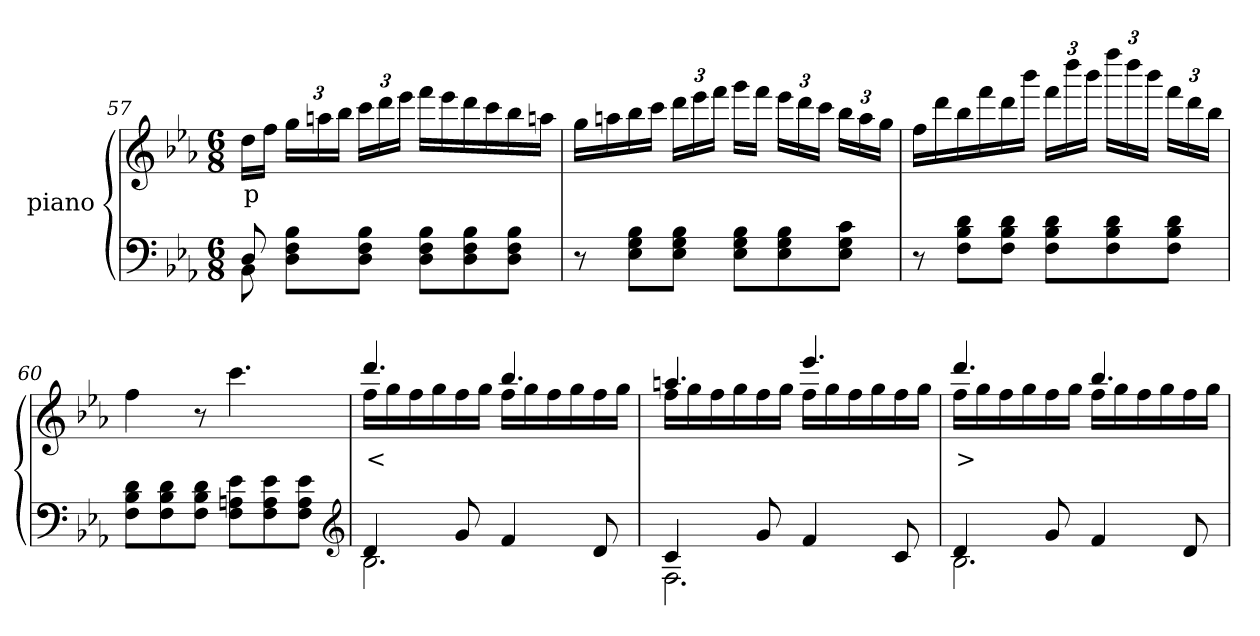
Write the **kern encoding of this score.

**kern	**kern	**text
*part2	*part1	*part1
*staff2	*staff1	*staff1
*	*I"piano	*
*clefF4	*clefG2	*
*k[b-e-a-]	*k[b-e-a-]	*
*E-:	*E-:	*
*M6/8	*M6/8	*
=57	=57	=57
*^	*	*
8D	8BB-	16ddLL	p
.	.	16ffJJ	.
2ryy	8D 8F 8B-L	24ggLL	.
.	.	24aan	.
.	.	24bb-JJ	.
.	8D 8F 8B-J	24cccLL	.
.	.	24ddd	.
.	.	24eee-JJ	.
.	8D 8F 8B-L	16fffLL	.
.	.	16eee-	.
.	8D 8F 8B-	16ddd	.
.	.	16ccc	.
8ryy	8D 8F 8B-J	16bb-	.
.	.	16aanJJ	.
*v	*v	*	*
=58	=58	=58
8r	16ggLL	.
.	16aan	.
8E- 8G 8B-L	16bb-	.
.	16cccJJ	.
8E- 8G 8B-J	24dddLL	.
.	24eee-	.
.	24fffJJ	.
8E- 8G 8B-L	16gggLL	.
.	16fffJJ	.
8E- 8G 8B-	24eee-LL	.
.	24ddd	.
.	24cccJJ	.
8E- 8G 8cJ	24bb-LL	.
.	24aa	.
.	24ggJJ	.
=59	=59	=59
8r	16ffLL	.
.	16ddd	.
8F 8B- 8dL	16bb-	.
.	16fff	.
8F 8B- 8dJ	16ddd	.
.	16bbb-JJ	.
8F 8B- 8dL	24fffLL	.
.	24dddd	.
.	24bbb-JJ	.
8F 8B- 8d	24ffffLL	.
.	24dddd	.
.	24bbb-JJ	.
8F 8B- 8dJ	24fffLL	.
.	24ddd	.
.	24bb-JJ	.
=60	=60	=60
8F 8B- 8dL	4ff	.
8F 8B- 8d	.	.
8F 8B- 8dJ	8r	.
8F 8An 8e-L	4.ccc	.
8F 8A 8e-	.	.
8F 8A 8e-J	.	.
*clefG2	*	*
=61	=61	=61
*^	*^	*
4d	2.B-	4.ddd	16ffLL	<
.	.	.	16gg	.
.	.	.	16ff	.
.	.	.	16gg	.
8g	.	.	16ff	.
.	.	.	16ggJJ	.
4f	.	4.bb-	16ffLL	.
.	.	.	16gg	.
.	.	.	16ff	.
.	.	.	16gg	.
8d	.	.	16ff	.
.	.	.	16ggJJ	.
=62	=62	=62	=62	=62
4c	2.F	4.aan	16ffLL	.
.	.	.	16gg	.
.	.	.	16ff	.
.	.	.	16gg	.
8g	.	.	16ff	.
.	.	.	16ggJJ	.
4f	.	4.eee-	16ffLL	.
.	.	.	16gg	.
.	.	.	16ff	.
.	.	.	16gg	.
8c	.	.	16ff	.
.	.	.	16ggJJ	.
=63	=63	=63	=63	=63
4d	2.B-	4.ddd	16ffLL	>
.	.	.	16gg	.
.	.	.	16ff	.
.	.	.	16gg	.
8g	.	.	16ff	.
.	.	.	16ggJJ	.
4f	.	4.bb-	16ffLL	.
.	.	.	16gg	.
.	.	.	16ff	.
.	.	.	16gg	.
8d	.	.	16ff	.
.	.	.	16ggJJ	.
*v	*v	*	*	*
*	*v	*v	*
=	=	=
*-	*-	*-
